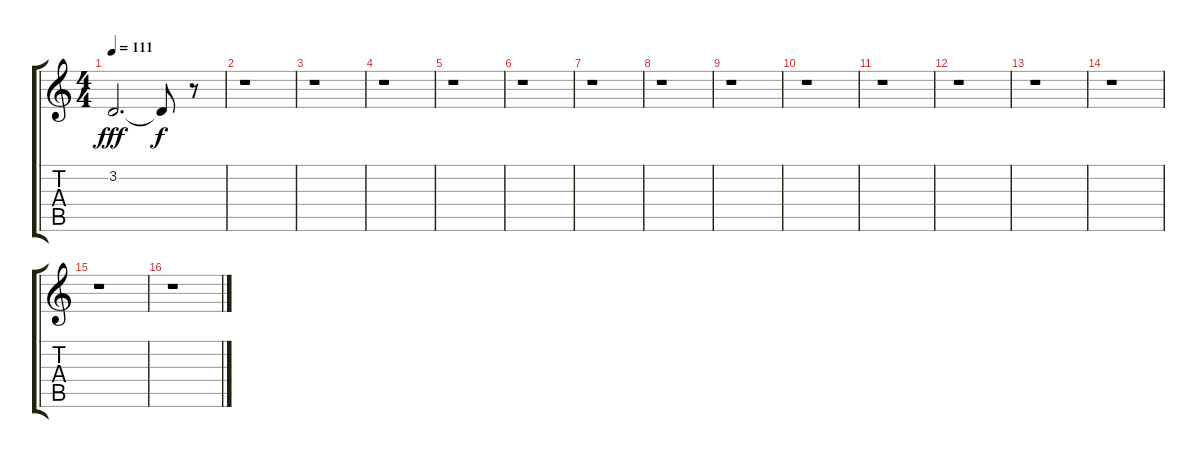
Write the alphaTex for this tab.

\track "" {instrument synthstrings1}
\staff {score tabs}
\tuning (E4 B3 G3 D3 A2 E2) {hide}
\ts (4 4)
\tempo 111
\clef g2
\ks c
3.2.2{d dy fff} 3.2{t}.8{dy f} r.8 |
r.1 |
r.1 |
r.1 |
r.1 |
r.1 |
r.1 |
r.1 |
r.1 |
r.1 |
r.1 |
r.1 |
r.1 |
r.1 |
r.1 |
r.1
